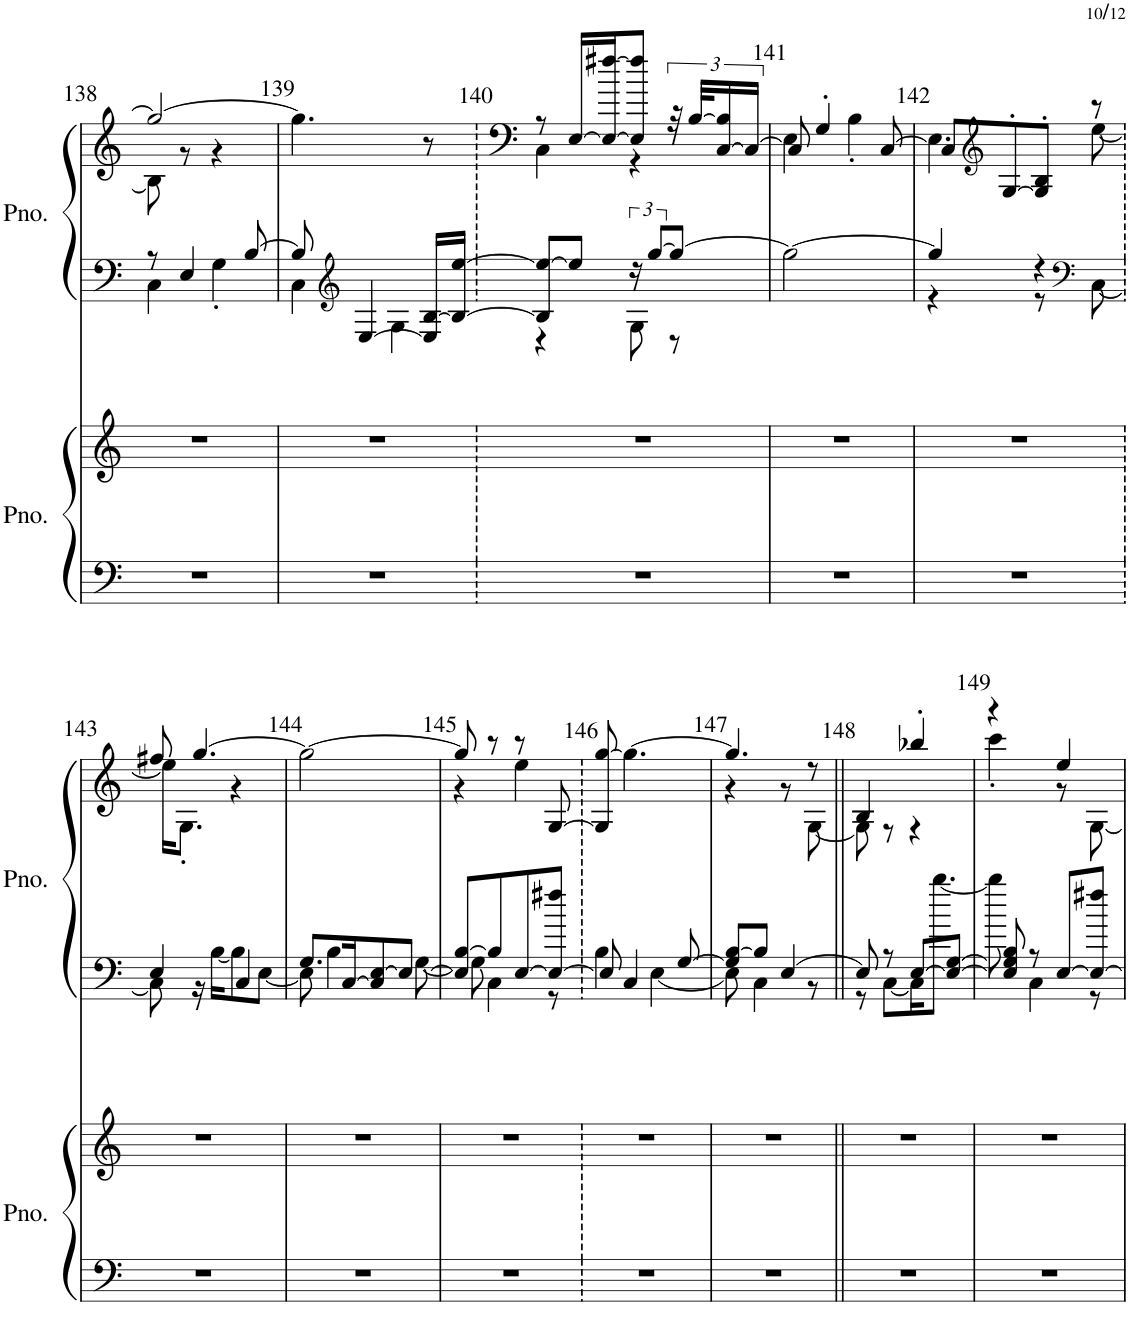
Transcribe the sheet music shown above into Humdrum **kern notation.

**kern	**kern	**kern	**kern
*part2	*part2	*part1	*part1
*staff4	*staff3	*staff2	*staff1
*I"ピアノ	*	*I"ピアノ	*
!!LO:PB:g=z
*clefF4	*clefG2	*clefF4	*clefG2
*k[]	*k[]	*k[]	*k[]
*M4/8	*M4/8	*M4/8	*M4/8
=138	=138	=138	=138
*	*	*^	*^
2r	2r	8r	4C\	2gg/_	8B\]
.	.	4E/	.	.	8r
.	.	.	4G'\	.	4r
.	.	[8B/	.	.	.
*	*	*	*	*v	*v
=139	=139	=139	=139	=139
2r	2r	8B/]	4C\	4.gg\]
*	*	*clefG2	*	*
.	.	[4E/	.	.
.	.	.	4G\	.
.	.	16E/] [16B/LL	.	8r
.	.	16B/_ [16ee/JJ	.	.
=140	=140	=140	=140	=140
*	*	*	*	*^
2r	2r	8B/] 8ee/_L	4r	8r	4C\
.	.	8ee/J]	.	[16E/LL	.
.	.	.	.	16E/_ [16ff#X/J	.
.	.	24r	8G\	8E/] 8ff#/]J	4r
.	.	[12gg/L	.	.	.
.	.	8gg/J_	8r	48r	.
.	.	.	.	[48B/KLL	.
.	.	.	.	[24C/ 24B/]	.
.	.	.	.	24C/JJ_	.
*	*	*v	*v	*	*
=141	=141	=141	=141	=141
2r	2r	2gg\_	8C/]	4E\
.	.	.	4G'/	.
.	.	.	.	4B'\
.	.	.	[8C/	.
=142	=142	=142	=142	=142
*	*	*^	*	*
2r	2r	4gg/]	4r	8C/L]	4.E\
*	*	*	*	*clefG2	*
.	.	.	.	[8G'/	.
.	.	4r	8r	8G/]' 8B/'J	.
*	*	*clefF4	*	*	*
.	.	.	[8C\	8r	[8ee\
!!LO:LB:g=z	!!
=143	=143	=143	=143	=143	=143
2r	2r	4E/	8C\]	8ff#X/	16ee\KL]
.	.	.	.	.	8.G'\J
.	.	.	16r	[4.gg/	.
.	.	.	[16B\KL	.	.
.	.	4C/	8B\]	.	4r
.	.	.	[8E\J	.	.
*	*	*	*	*v	*v
=144	=144	=144	=144	=144
2r	2r	8.G/L	8E\]	2gg\_
.	.	.	4B\	.
.	.	[16C/K	.	.
.	.	8C/] [8E/	.	.
.	.	8E/J_	[8G\	.
=145	=145	=145	=145	=145
*	*	*	*	*^
2r	2r	8E/] [8B/L	8G\]	8gg/]	4r
.	.	8B/]	4C\	8r	.
.	.	[8E/	.	8r	4ee\
.	.	8E/_ 8ff#X/J	8r	[8G/	.
*	*	*	*	*v	*v
=146	=146	=146	=146	=146
2r	2r	8E/]	4B\	8G/] [8gg/
.	.	4C/	.	4.gg\_
.	.	.	[4E\	.
.	.	[8G/	.	.
=147	=147	=147	=147	=147
*	*	*	*	*^
2r	2r	8G/] [8B/L	8E\]	4.gg/]	4r
.	.	8B/J]	4C\	.	.
.	.	[4E/	.	.	8r
.	.	.	8r	8r	[8G\
=148||	=148||	=148||	=148||	=148||	=148||
2r	2r	8E/]	8r	4B/	8G\]
.	.	8r	[8C\L	.	8r
.	.	[8E/L	16C\K]	4bb-X'/	4r
.	.	.	[8.bb\J	.	.
.	.	8E/_ [8G/J	.	.	.
=149	=149	=149	=149	=149	=149
2r	2r	8E/] 8G/] 8B/	8bb\]	4r	4ccc'\
.	.	8r	4C\	.	.
.	.	[8E/L	.	4ee/	8r
.	.	8E/_ 8ff#X/J	8r	.	[8G\
*	*	*v	*v	*	*
*	*	*	*v	*v
=	=	=	=
*-	*-	*-	*-
